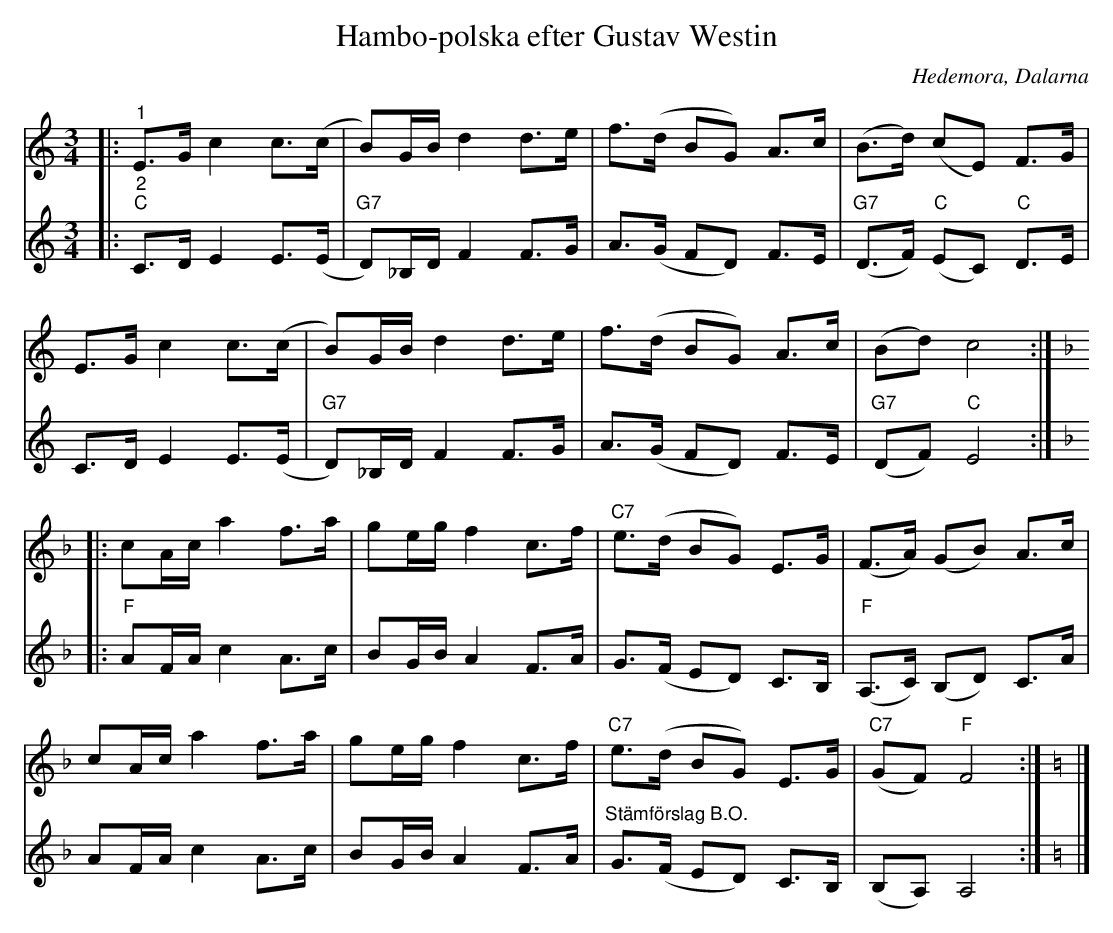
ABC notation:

X:1
T:Hambo-polska efter Gustav Westin
O:Hedemora, Dalarna
L:1/8
M:3/4
K:C
V:1
|:"^1" E>G c2 c>(c | B)G/B/ d2 d>e | f>(d BG) A>c | (B>d) (cE) F>G |
E>G c2 c>(c | B)G/B/ d2 d>e | f>(d BG) A>c | (Bd) c4 ::
[K:F] cA/c/ a2 f>a | ge/g/ f2 c>f |"C7" e>(d BG) E>G | (F>A) (GB) A>c |
cA/c/ a2 f>a | ge/g/ f2 c>f |"C7" e>(d BG) E>G |"C7" (GF)"F" F4 :|[K:C] |]
V:2
|:"^2""C" C>D E2 E>(E |"G7" D)_B,/D/ F2 F>G | A>(G FD) F>E |"G7" (D>F)"C" (EC)"C" D>E |
C>D E2 E>(E |"G7" D)_B,/D/ F2 F>G | A>(G FD) F>E |"G7" (DF)"C" E4 ::
[K:F]"F" AF/A/ c2 A>c | BG/B/ A2 F>A | G>(F ED) C>B, |"F" (A,>C) (B,D) C>A |
AF/A/ c2 A>c | BG/B/ A2 F>A | "^Stämförslag B.O." G>(F ED) C>B, | (B,A,) A,4 :|[K:C] |]
